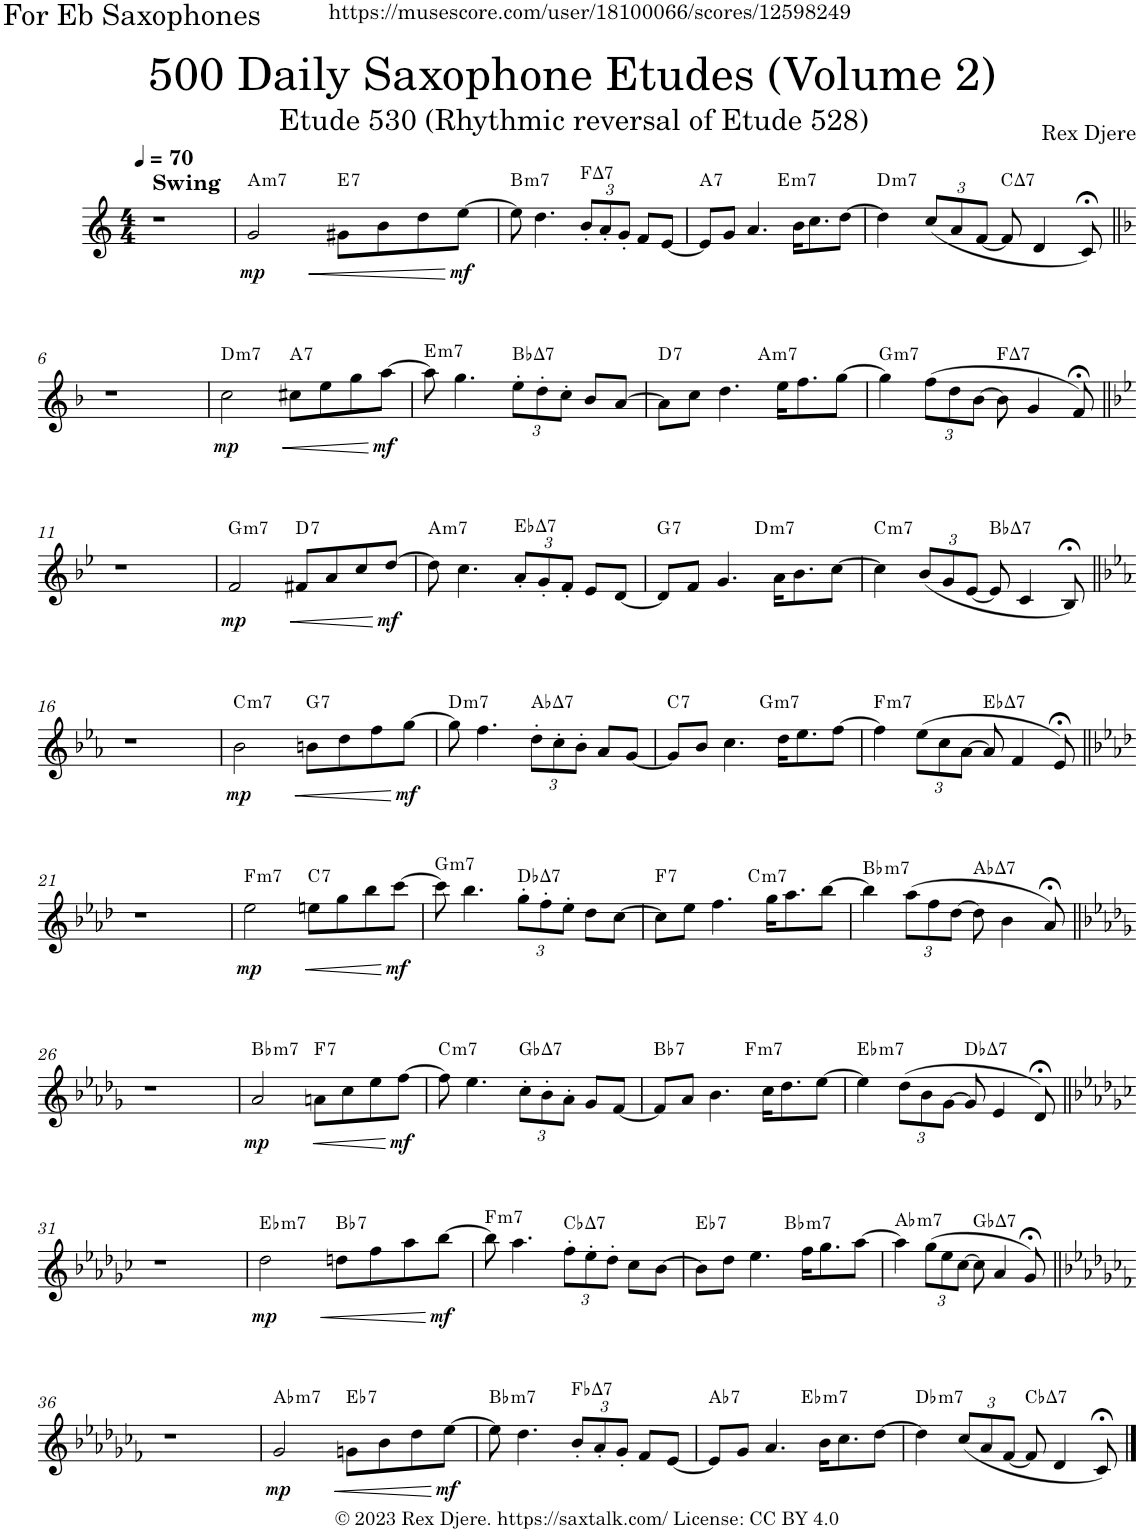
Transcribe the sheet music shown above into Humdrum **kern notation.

**kern	**dynam	**harte
*part1	*part1	*part1
*staff1	*staff1	*
*I"Alto Saxophone	*	*
*I'A. Sax.	*	*
*clefG2	*	*
*Trd5c9	*	*
*k[]	*	*
*M4/4	*	*
*MM70	*	*
=1	=1	=1
!LO:TX:a:B:t=Swing	!	!
1r	.	.
=2	=2	=2
!	!LO:HP:b	!
!	!LO:DY:n=1:b	!LO:H:kt=m7
2g/	< mp	A:min7
!	!	!LO:H:kt=7
8g#X\L	.	E:7
8b\	.	.
8dd\	.	.
!	!LO:DY:n=2:b	!
[8ee\J	[ mf	.
=3	=3	=3
!	!	!LO:H:kt=m7
8ee\]	.	B:min7
4.dd\	.	.
*Xbrackettup	*	*
!	!	!LO:H:kt=7
12b'/L	.	F:maj7
12a'/	.	.
12g'/J	.	.
8f/L	.	.
[8e/J	.	.
=4	=4	=4
!	!	!LO:H:kt=7
*^	*	*
8e/L]	2ryy	.	A:7
8g/J	.	.	.
4.a/	.	.	.
!	!	!	!LO:H:kt=m7
.	2ryy	.	E:min7
16b\KL	.	.	.
8.cc\	.	.	.
[8dd\J	.	.	.
=5	=5	=5	=5
!	!	!	!LO:H:kt=m7
*v	*v	*	*
4dd\]	.	D:min7
(12cc/L	.	.
12a/	.	.
[12f/J	.	.
!	!	!LO:H:kt=7
8f/]	.	C:maj7
4d/	.	.
8c;</)	.	.
!!LO:LB:g=z
=6||	=6||	=6||
*k[b-]	*	*
1r	.	.
=7	=7	=7
!	!LO:HP:b	!
!	!LO:DY:n=1:b	!LO:H:kt=m7
2cc\	< mp	D:min7
!	!	!LO:H:kt=7
8cc#X\L	.	A:7
8ee\	.	.
8gg\	.	.
!	!LO:DY:n=2:b	!
[8aa\J	[ mf	.
=8	=8	=8
!	!	!LO:H:kt=m7
8aa\]	.	E:min7
4.gg\	.	.
!	!	!LO:H:kt=7
12ee'\L	.	Bb:maj7
12dd'\	.	.
12cc'\J	.	.
8b-/L	.	.
[8a/J	.	.
=9	=9	=9
!	!	!LO:H:kt=7
*^	*	*
8a\L]	2ryy	.	D:7
8cc\J	.	.	.
4.dd\	.	.	.
!	!	!	!LO:H:kt=m7
.	2ryy	.	A:min7
16ee\KL	.	.	.
8.ff\	.	.	.
[8gg\J	.	.	.
=10	=10	=10	=10
!	!	!	!LO:H:kt=m7
*v	*v	*	*
4gg\]	.	G:min7
(12ff\L	.	.
12dd\	.	.
[12b-\J	.	.
!	!	!LO:H:kt=7
8b-\]	.	F:maj7
4g/	.	.
8f;</)	.	.
!!LO:LB:g=z
=11||	=11||	=11||
*k[b-e-]	*	*
1r	.	.
=12	=12	=12
!	!LO:HP:b	!
!	!LO:DY:n=1:b	!LO:H:kt=m7
2f/	< mp	G:min7
!	!	!LO:H:kt=7
8f#X/L	.	D:7
8a/	.	.
8cc/	.	.
!	!LO:DY:n=2:b	!
[8dd/J	[ mf	.
=13	=13	=13
!	!	!LO:H:kt=m7
8dd\]	.	A:min7
4.cc\	.	.
!	!	!LO:H:kt=7
12a'/L	.	Eb:maj7
12g'/	.	.
12f'/J	.	.
8e-/L	.	.
[8d/J	.	.
=14	=14	=14
!	!	!LO:H:kt=7
*^	*	*
8d/L]	2ryy	.	G:7
8f/J	.	.	.
4.g/	.	.	.
!	!	!	!LO:H:kt=m7
.	2ryy	.	D:min7
16a\KL	.	.	.
8.b-\	.	.	.
[8cc\J	.	.	.
=15	=15	=15	=15
!	!	!	!LO:H:kt=m7
*v	*v	*	*
4cc\]	.	C:min7
(12b-/L	.	.
12g/	.	.
[12e-/J	.	.
!	!	!LO:H:kt=7
8e-/]	.	Bb:maj7
4c/	.	.
8B-;</)	.	.
!!LO:LB:g=z
=16||	=16||	=16||
*k[b-e-a-]	*	*
1r	.	.
=17	=17	=17
!	!LO:HP:b	!
!	!LO:DY:n=1:b	!LO:H:kt=m7
2b-\	< mp	C:min7
!	!	!LO:H:kt=7
8bn\L	.	G:7
8dd\	.	.
8ff\	.	.
!	!LO:DY:n=2:b	!
[8gg\J	[ mf	.
=18	=18	=18
!	!	!LO:H:kt=m7
8gg\]	.	D:min7
4.ff\	.	.
!	!	!LO:H:kt=7
12dd'\L	.	Ab:maj7
12cc'\	.	.
12b-'\J	.	.
8a-/L	.	.
[8g/J	.	.
=19	=19	=19
!	!	!LO:H:kt=7
*^	*	*
8g/L]	2ryy	.	C:7
8b-/J	.	.	.
4.cc\	.	.	.
!	!	!	!LO:H:kt=m7
.	2ryy	.	G:min7
16dd\KL	.	.	.
8.ee-\	.	.	.
[8ff\J	.	.	.
=20	=20	=20	=20
!	!	!	!LO:H:kt=m7
*v	*v	*	*
4ff\]	.	F:min7
(12ee-\L	.	.
12cc\	.	.
[12a-\J	.	.
!	!	!LO:H:kt=7
8a-/]	.	Eb:maj7
4f/	.	.
8e-;</)	.	.
!!LO:LB:g=z
=21||	=21||	=21||
*k[b-e-a-d-]	*	*
1r	.	.
=22	=22	=22
!	!LO:HP:b	!
!	!LO:DY:n=1:b	!LO:H:kt=m7
2ee-\	< mp	F:min7
!	!	!LO:H:kt=7
8een\L	.	C:7
8gg\	.	.
8bb-\	.	.
!	!LO:DY:n=2:b	!
[8ccc\J	[ mf	.
=23	=23	=23
!	!	!LO:H:kt=m7
8ccc\]	.	G:min7
4.bb-\	.	.
!	!	!LO:H:kt=7
12gg'\L	.	Db:maj7
12ff'\	.	.
12ee-'\J	.	.
8dd-\L	.	.
[8cc\J	.	.
=24	=24	=24
!	!	!LO:H:kt=7
*^	*	*
8cc\L]	2ryy	.	F:7
8ee-\J	.	.	.
4.ff\	.	.	.
!	!	!	!LO:H:kt=m7
.	2ryy	.	C:min7
16gg\KL	.	.	.
8.aa-\	.	.	.
[8bb-\J	.	.	.
=25	=25	=25	=25
!	!	!	!LO:H:kt=m7
*v	*v	*	*
4bb-\]	.	Bb:min7
(12aa-\L	.	.
12ff\	.	.
[12dd-\J	.	.
!	!	!LO:H:kt=7
8dd-\]	.	Ab:maj7
4b-\	.	.
8a-;</)	.	.
!!LO:LB:g=z
=26||	=26||	=26||
*k[b-e-a-d-g-]	*	*
1r	.	.
=27	=27	=27
!	!LO:HP:b	!
!	!LO:DY:n=1:b	!LO:H:kt=m7
2a-/	< mp	Bb:min7
!	!	!LO:H:kt=7
8an\L	.	F:7
8cc\	.	.
8ee-\	.	.
!	!LO:DY:n=2:b	!
[8ff\J	[ mf	.
=28	=28	=28
!	!	!LO:H:kt=m7
8ff\]	.	C:min7
4.ee-\	.	.
!	!	!LO:H:kt=7
12cc'\L	.	Gb:maj7
12b-'\	.	.
12a-'\J	.	.
8g-/L	.	.
[8f/J	.	.
=29	=29	=29
!	!	!LO:H:kt=7
*^	*	*
8f/L]	2ryy	.	Bb:7
8a-/J	.	.	.
4.b-\	.	.	.
!	!	!	!LO:H:kt=m7
.	2ryy	.	F:min7
16cc\KL	.	.	.
8.dd-\	.	.	.
[8ee-\J	.	.	.
=30	=30	=30	=30
!	!	!	!LO:H:kt=m7
*v	*v	*	*
4ee-\]	.	Eb:min7
(12dd-\L	.	.
12b-\	.	.
[12g-\J	.	.
!	!	!LO:H:kt=7
8g-/]	.	Db:maj7
4e-/	.	.
8d-;</)	.	.
!!LO:LB:g=z
=31||	=31||	=31||
*k[b-e-a-d-g-c-]	*	*
1r	.	.
=32	=32	=32
!	!LO:HP:b	!
!	!LO:DY:n=1:b	!LO:H:kt=m7
2dd-\	< mp	Eb:min7
!	!	!LO:H:kt=7
8ddn\L	.	Bb:7
8ff\	.	.
8aa-\	.	.
!	!LO:DY:n=2:b	!
[8bb-\J	[ mf	.
=33	=33	=33
!	!	!LO:H:kt=m7
8bb-\]	.	F:min7
4.aa-\	.	.
!	!	!LO:H:kt=7
12ff'\L	.	Cb:maj7
12ee-'\	.	.
12dd-'\J	.	.
8cc-\L	.	.
[8b-\J	.	.
=34	=34	=34
!	!	!LO:H:kt=7
*^	*	*
8b-\L]	2ryy	.	Eb:7
8dd-\J	.	.	.
4.ee-\	.	.	.
!	!	!	!LO:H:kt=m7
.	2ryy	.	Bb:min7
16ff\KL	.	.	.
8.gg-\	.	.	.
[8aa-\J	.	.	.
=35	=35	=35	=35
!	!	!	!LO:H:kt=m7
*v	*v	*	*
4aa-\]	.	Ab:min7
(12gg-\L	.	.
12ee-\	.	.
[12cc-\J	.	.
!	!	!LO:H:kt=7
8cc-\]	.	Gb:maj7
4a-/	.	.
8g-;</)	.	.
!!LO:LB:g=z
=36||	=36||	=36||
*k[b-e-a-d-g-c-f-]	*	*
1r	.	.
=37	=37	=37
!	!LO:HP:b	!
!	!LO:DY:n=1:b	!LO:H:kt=m7
2g-/	< mp	Ab:min7
!	!	!LO:H:kt=7
8gn\L	.	Eb:7
8b-\	.	.
8dd-\	.	.
!	!LO:DY:n=2:b	!
[8ee-\J	[ mf	.
=38	=38	=38
!	!	!LO:H:kt=m7
8ee-\]	.	Bb:min7
4.dd-\	.	.
!	!	!LO:H:kt=7
12b-'/L	.	Fb:maj7
12a-'/	.	.
12g-'/J	.	.
8f-/L	.	.
[8e-/J	.	.
=39	=39	=39
!	!	!LO:H:kt=7
*^	*	*
8e-/L]	2ryy	.	Ab:7
8g-/J	.	.	.
4.a-/	.	.	.
!	!	!	!LO:H:kt=m7
.	2ryy	.	Eb:min7
16b-\KL	.	.	.
8.cc-\	.	.	.
[8dd-\J	.	.	.
=40	=40	=40	=40
!	!	!	!LO:H:kt=m7
*v	*v	*	*
4dd-\]	.	Db:min7
(12cc-/L	.	.
12a-/	.	.
[12f-/J	.	.
!	!	!LO:H:kt=7
8f-/]	.	Cb:maj7
4d-/	.	.
8c-;</)	.	.
==	==	==
*-	*-	*-
